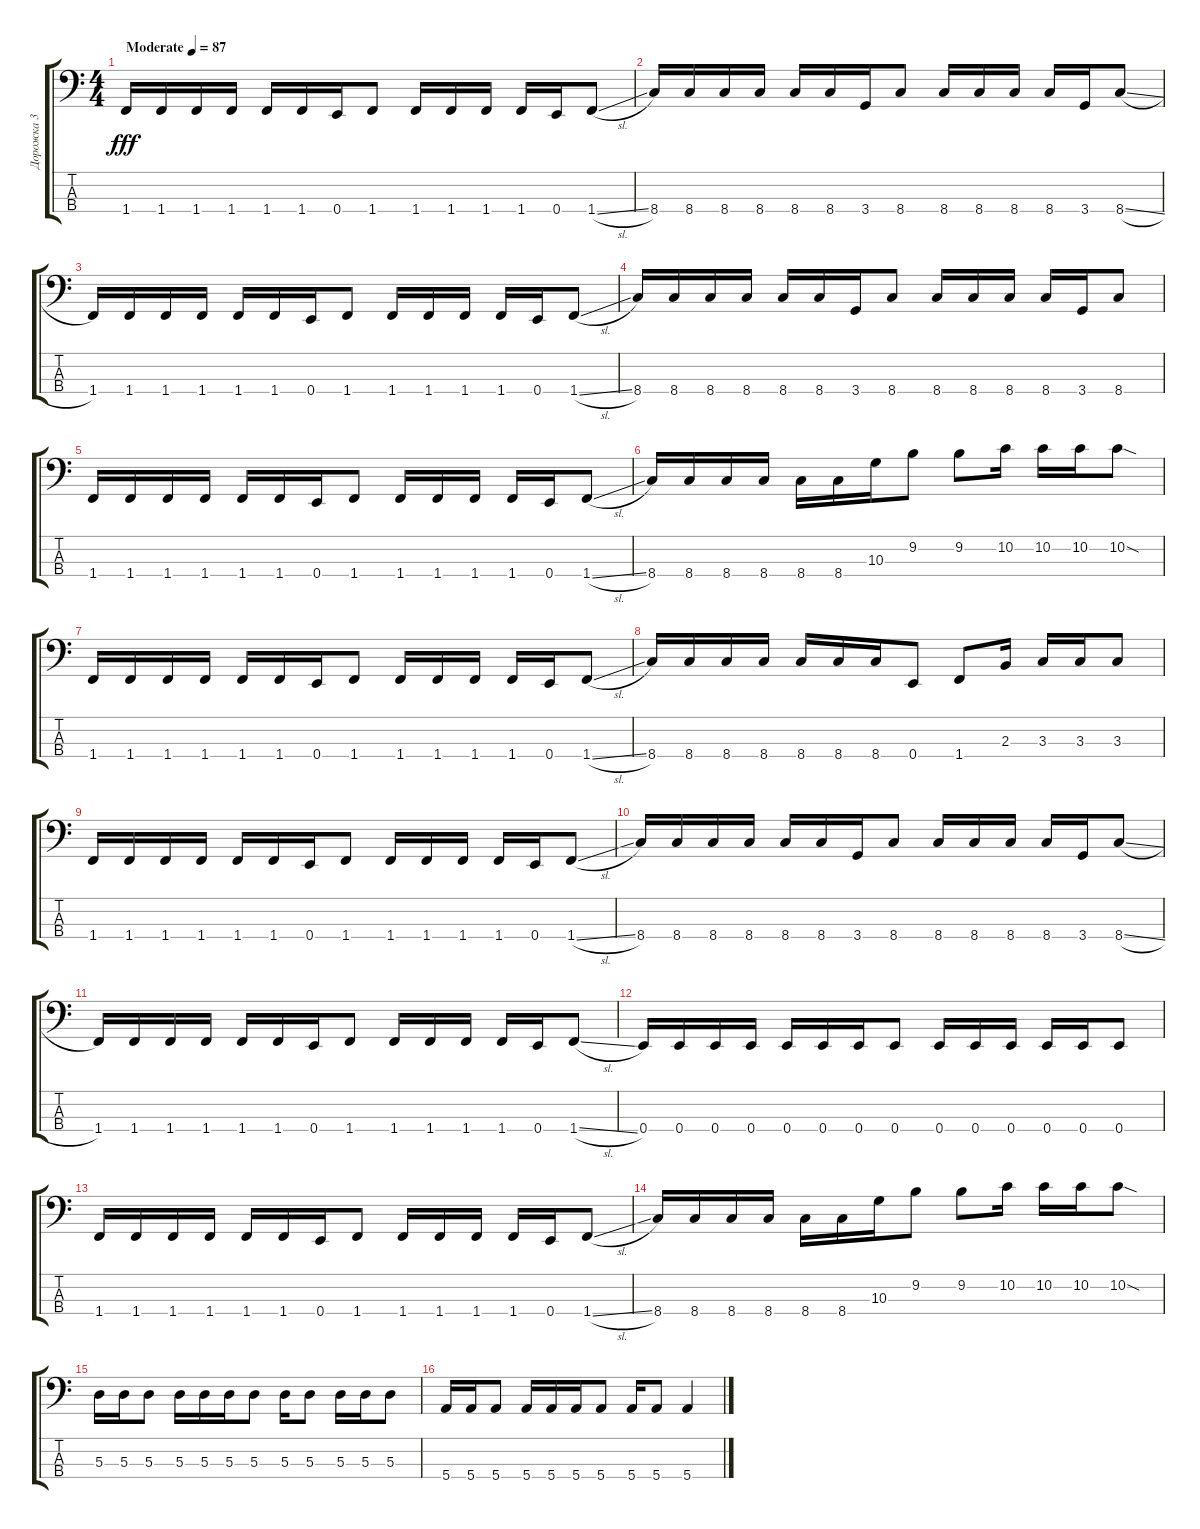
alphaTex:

\track ("Дорожка 3" "Дорожка 3") {instrument electricbassfinger}
\staff {score tabs}
\tuning (G2 D2 A1 E1) {hide}
\ts (4 4)
\tempo (87 "Moderate")
\clef f4
\ks c
1.4.16{dy fff instrument electricbassfinger} 1.4.16 1.4.16 1.4.16 1.4.16 1.4.16 0.4.16 1.4.8 1.4.16 1.4.16 1.4.16 1.4.16 0.4.16 1.4{sl}.8 |
8.4.16 8.4.16 8.4.16 8.4.16 8.4.16 8.4.16 3.4.16 8.4.8 8.4.16 8.4.16 8.4.16 8.4.16 3.4.16 8.4{sl}.8 |
1.4.16 1.4.16 1.4.16 1.4.16 1.4.16 1.4.16 0.4.16 1.4.8 1.4.16 1.4.16 1.4.16 1.4.16 0.4.16 1.4{sl}.8 |
8.4.16 8.4.16 8.4.16 8.4.16 8.4.16 8.4.16 3.4.16 8.4.8 8.4.16 8.4.16 8.4.16 8.4.16 3.4.16 8.4.8 |
1.4.16 1.4.16 1.4.16 1.4.16 1.4.16 1.4.16 0.4.16 1.4.8 1.4.16 1.4.16 1.4.16 1.4.16 0.4.16 1.4{sl}.8 |
8.4.16 8.4.16 8.4.16 8.4.16 8.4.16 8.4.16 10.3.16 9.2.8 9.2.8 10.2.16 10.2.16 10.2.16 10.2{sod}.8 |
1.4.16 1.4.16 1.4.16 1.4.16 1.4.16 1.4.16 0.4.16 1.4.8 1.4.16 1.4.16 1.4.16 1.4.16 0.4.16 1.4{sl}.8 |
8.4.16 8.4.16 8.4.16 8.4.16 8.4.16 8.4.16 8.4.16 0.4.8 1.4.8 2.3.16 3.3.16 3.3.16 3.3.8 |
1.4.16 1.4.16 1.4.16 1.4.16 1.4.16 1.4.16 0.4.16 1.4.8 1.4.16 1.4.16 1.4.16 1.4.16 0.4.16 1.4{sl}.8 |
8.4.16 8.4.16 8.4.16 8.4.16 8.4.16 8.4.16 3.4.16 8.4.8 8.4.16 8.4.16 8.4.16 8.4.16 3.4.16 8.4{sl}.8 |
1.4.16 1.4.16 1.4.16 1.4.16 1.4.16 1.4.16 0.4.16 1.4.8 1.4.16 1.4.16 1.4.16 1.4.16 0.4.16 1.4{sl}.8 |
0.4.16 0.4.16 0.4.16 0.4.16 0.4.16 0.4.16 0.4.16 0.4.8 0.4.16 0.4.16 0.4.16 0.4.16 0.4.16 0.4.8 |
1.4.16 1.4.16 1.4.16 1.4.16 1.4.16 1.4.16 0.4.16 1.4.8 1.4.16 1.4.16 1.4.16 1.4.16 0.4.16 1.4{sl}.8 |
8.4.16 8.4.16 8.4.16 8.4.16 8.4.16 8.4.16 10.3.16 9.2.8 9.2.8 10.2.16 10.2.16 10.2.16 10.2{sod}.8 |
5.3.16 5.3.16 5.3.8 5.3.16 5.3.16 5.3.16 5.3.8 5.3.16 5.3.8 5.3.16 5.3.16 5.3.8 |
5.4.16 5.4.16 5.4.8 5.4.16 5.4.16 5.4.16 5.4.8 5.4.16 5.4.8 5.4.4
